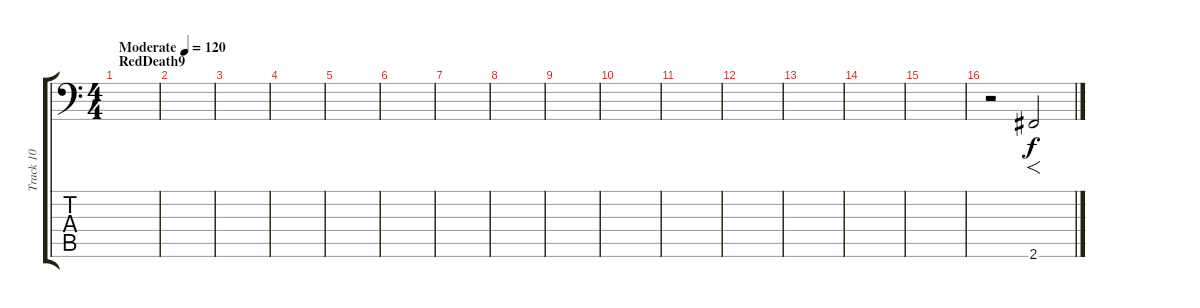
\track ("Track 10" "Track 10") {instrument fretlessbass}
\staff {score tabs}
\tuning (E3 B2 G2 D2 A1 E1) {hide}
\ts (4 4)
\section ("" "RedDeath9")
\tempo (120 "Moderate")
\clef f4
\ks c
|
|
|
|
|
|
|
|
|
|
|
|
|
|
|
r.2 2.6.2{f}
